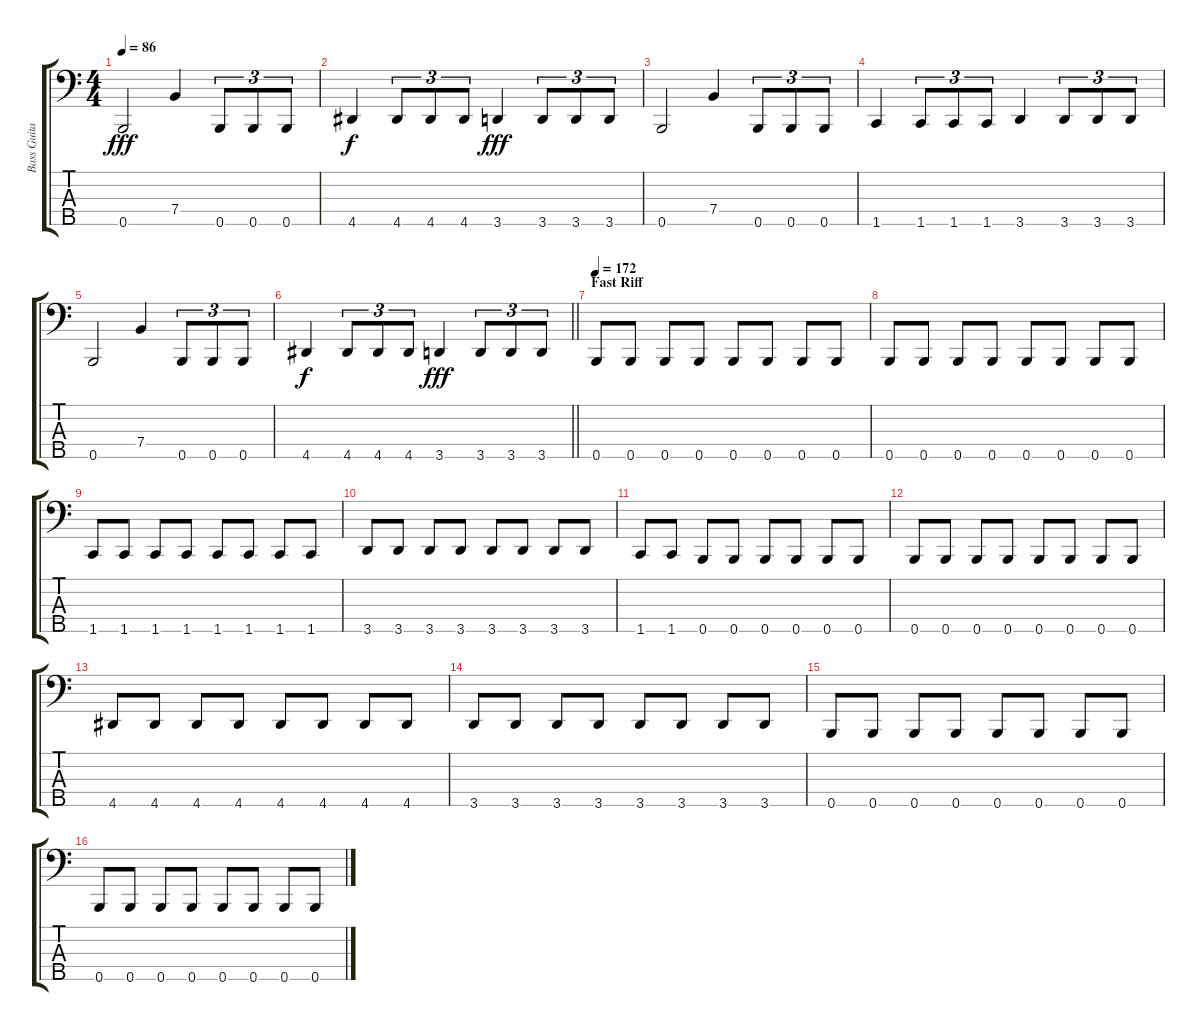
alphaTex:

\track ("Bass Guitar" "Bass Guita") {instrument electricbassfinger}
\staff {score tabs}
\tuning (Gb2 D2 A1 E1 B0) {hide}
\ts (4 4)
\tempo 86
\clef f4
\ks c
0.5.2{dy fff} 7.4.4 0.5.8{tu (3 2)} 0.5.8{tu (3 2)} 0.5.8{tu (3 2)} |
4.5.4{dy f} 4.5.8{tu (3 2)} 4.5.8{tu (3 2)} 4.5.8{tu (3 2)} 3.5.4{dy fff} 3.5.8{tu (3 2)} 3.5.8{tu (3 2)} 3.5.8{tu (3 2)} |
0.5.2 7.4.4 0.5.8{tu (3 2)} 0.5.8{tu (3 2)} 0.5.8{tu (3 2)} |
1.5.4 1.5.8{tu (3 2)} 1.5.8{tu (3 2)} 1.5.8{tu (3 2)} 3.5.4 3.5.8{tu (3 2)} 3.5.8{tu (3 2)} 3.5.8{tu (3 2)} |
0.5.2 7.4.4 0.5.8{tu (3 2)} 0.5.8{tu (3 2)} 0.5.8{tu (3 2)} |
\barLineRight lightlight
4.5.4{dy f} 4.5.8{tu (3 2)} 4.5.8{tu (3 2)} 4.5.8{tu (3 2)} 3.5.4{dy fff} 3.5.8{tu (3 2)} 3.5.8{tu (3 2)} 3.5.8{tu (3 2)} |
\section ("" "Fast Riff")
\tempo 172
0.5.8 0.5.8 0.5.8 0.5.8 0.5.8 0.5.8 0.5.8 0.5.8 |
0.5.8 0.5.8 0.5.8 0.5.8 0.5.8 0.5.8 0.5.8 0.5.8 |
1.5.8 1.5.8 1.5.8 1.5.8 1.5.8 1.5.8 1.5.8 1.5.8 |
3.5.8 3.5.8 3.5.8 3.5.8 3.5.8 3.5.8 3.5.8 3.5.8 |
1.5.8 1.5.8 0.5.8 0.5.8 0.5.8 0.5.8 0.5.8 0.5.8 |
0.5.8 0.5.8 0.5.8 0.5.8 0.5.8 0.5.8 0.5.8 0.5.8 |
4.5.8 4.5.8 4.5.8 4.5.8 4.5.8 4.5.8 4.5.8 4.5.8 |
3.5.8 3.5.8 3.5.8 3.5.8 3.5.8 3.5.8 3.5.8 3.5.8 |
0.5.8 0.5.8 0.5.8 0.5.8 0.5.8 0.5.8 0.5.8 0.5.8 |
0.5.8 0.5.8 0.5.8 0.5.8 0.5.8 0.5.8 0.5.8 0.5.8
